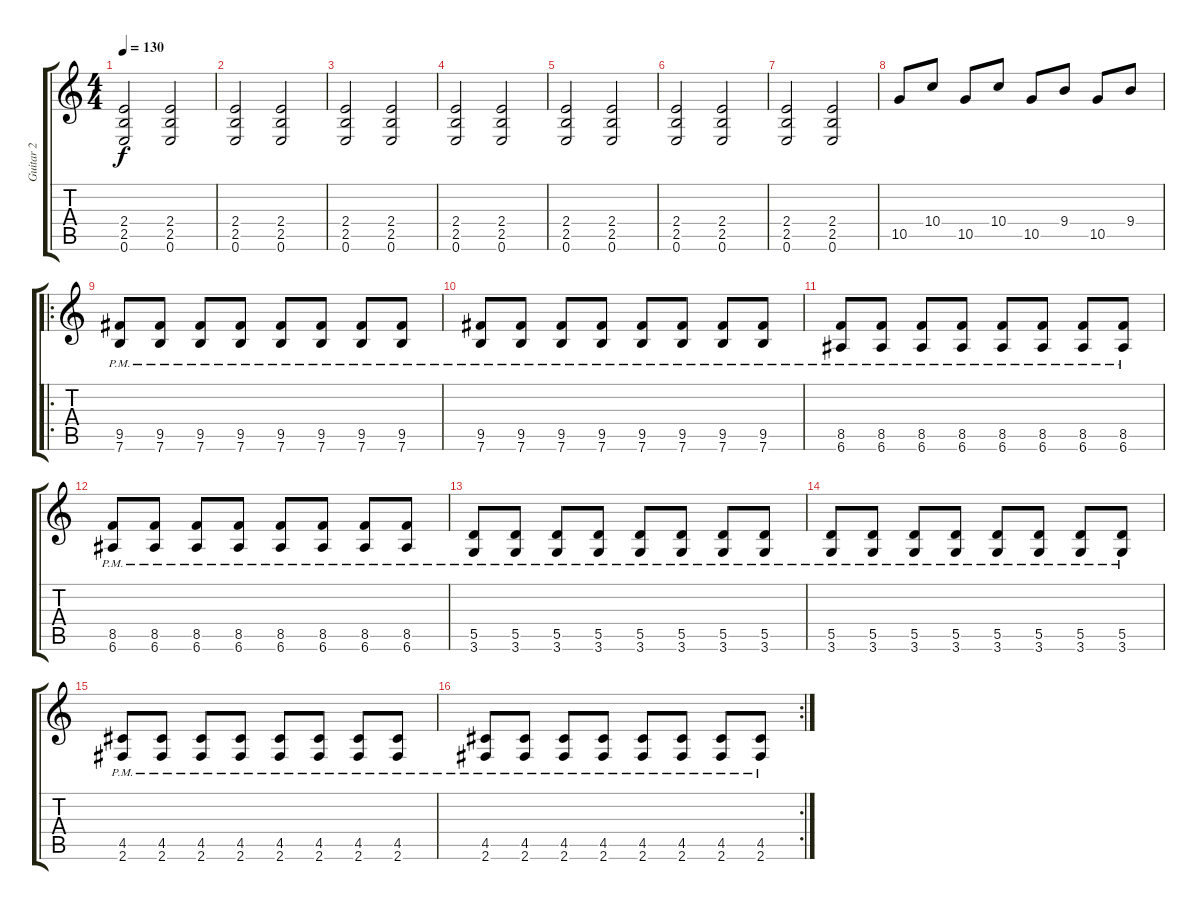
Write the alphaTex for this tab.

\track ("Guitar 2" "Guitar 2") {instrument distortionguitar}
\staff {score tabs}
\tuning (E4 B3 G3 D3 A2 E2) {hide}
\ts (4 4)
\tempo 130
\clef g2
\ks c
(2.4 2.5 0.6).2{dy f} (2.4 2.5 0.6).2 |
(2.4 2.5 0.6).2 (2.4 2.5 0.6).2 |
(2.4 2.5 0.6).2 (2.4 2.5 0.6).2 |
(2.4 2.5 0.6).2 (2.4 2.5 0.6).2 |
(2.4 2.5 0.6).2 (2.4 2.5 0.6).2 |
(2.4 2.5 0.6).2 (2.4 2.5 0.6).2 |
(2.4 2.5 0.6).2 (2.4 2.5 0.6).2 |
10.5.8 10.4.8 10.5.8 10.4.8 10.5.8 9.4.8 10.5.8 9.4.8 |
\ro
(9.5{pm} 7.6{pm}).8 (9.5{pm} 7.6{pm}).8 (9.5{pm} 7.6{pm}).8 (9.5{pm} 7.6{pm}).8 (9.5{pm} 7.6{pm}).8 (9.5{pm} 7.6{pm}).8 (9.5{pm} 7.6{pm}).8 (9.5{pm} 7.6{pm}).8 |
(9.5{pm} 7.6{pm}).8 (9.5{pm} 7.6{pm}).8 (9.5{pm} 7.6{pm}).8 (9.5{pm} 7.6{pm}).8 (9.5{pm} 7.6{pm}).8 (9.5{pm} 7.6{pm}).8 (9.5{pm} 7.6{pm}).8 (9.5{pm} 7.6{pm}).8 |
(8.5{pm} 6.6{pm}).8 (8.5{pm} 6.6{pm}).8 (8.5{pm} 6.6{pm}).8 (8.5{pm} 6.6{pm}).8 (8.5{pm} 6.6{pm}).8 (8.5{pm} 6.6{pm}).8 (8.5{pm} 6.6{pm}).8 (8.5{pm} 6.6{pm}).8 |
(8.5{pm} 6.6{pm}).8 (8.5{pm} 6.6{pm}).8 (8.5{pm} 6.6{pm}).8 (8.5{pm} 6.6{pm}).8 (8.5{pm} 6.6{pm}).8 (8.5{pm} 6.6{pm}).8 (8.5{pm} 6.6{pm}).8 (8.5{pm} 6.6{pm}).8 |
(5.5{pm} 3.6{pm}).8 (5.5{pm} 3.6{pm}).8 (5.5{pm} 3.6{pm}).8 (5.5{pm} 3.6{pm}).8 (5.5{pm} 3.6{pm}).8 (5.5{pm} 3.6{pm}).8 (5.5{pm} 3.6{pm}).8 (5.5{pm} 3.6{pm}).8 |
(5.5{pm} 3.6{pm}).8 (5.5{pm} 3.6{pm}).8 (5.5{pm} 3.6{pm}).8 (5.5{pm} 3.6{pm}).8 (5.5{pm} 3.6{pm}).8 (5.5{pm} 3.6{pm}).8 (5.5{pm} 3.6{pm}).8 (5.5{pm} 3.6{pm}).8 |
(4.5{pm} 2.6{pm}).8 (4.5{pm} 2.6{pm}).8 (4.5{pm} 2.6{pm}).8 (4.5{pm} 2.6{pm}).8 (4.5{pm} 2.6{pm}).8 (4.5{pm} 2.6{pm}).8 (4.5{pm} 2.6{pm}).8 (4.5{pm} 2.6{pm}).8 |
\rc 2
(4.5{pm} 2.6{pm}).8 (4.5{pm} 2.6{pm}).8 (4.5{pm} 2.6{pm}).8 (4.5{pm} 2.6{pm}).8 (4.5{pm} 2.6{pm}).8 (4.5{pm} 2.6{pm}).8 (4.5{pm} 2.6{pm}).8 (4.5{pm} 2.6{pm}).8
